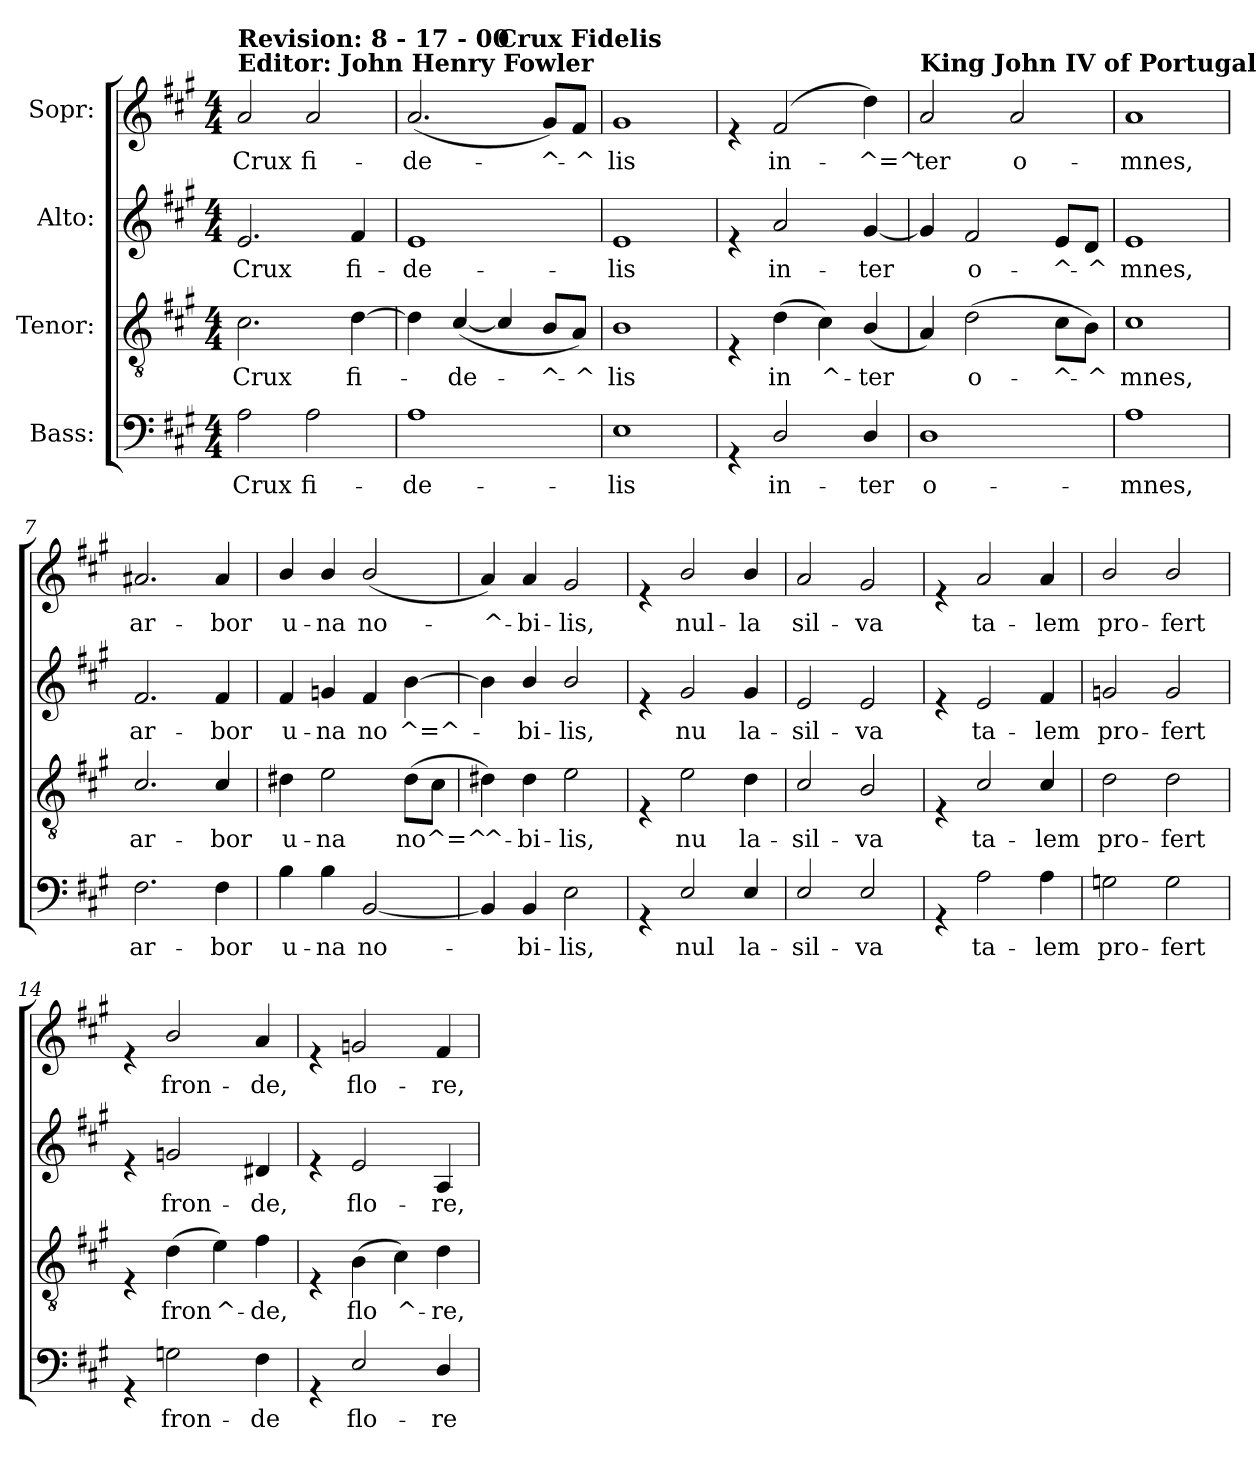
**kern	**text	**kern	**text	**kern	**text	**kern	**text
*part4	*part4	*part3	*part3	*part2	*part2	*part1	*part1
*staff4	*staff4	*staff3	*staff3	*staff2	*staff2	*staff1	*staff1
*I"Bass:	*	*I"Tenor:	*	*I"Alto:	*	*I"Sopr:	*
*clefF4	*	*clefGv2	*	*clefG2	*	*clefG2	*
*k[f#c#g#]	*	*k[f#c#g#]	*	*k[f#c#g#]	*	*k[f#c#g#]	*
*A:	*	*A:	*	*A:	*	*A:	*
*M4/4	*	*M4/4	*	*M4/4	*	*M4/4	*
=1	=1	=1	=1	=1	=1	=1	=1
!	!	!	!	!	!	!LO:TX:a:B:t=Editor&colon;  John Henry Fowler	!
!	!	!	!	!	!	!LO:TX:a:B:t=Revision&colon;  8 - 17 - 00	!
!	!LO:LY:b	!	!LO:LY:b	!	!LO:LY:b	!	!LO:LY:b
2A\	Crux	2.c#\	Crux	2.e/	Crux	2a/	Crux
!	!LO:LY:b	!	!	!	!	!	!LO:LY:b
2A\	fi-	.	.	.	.	2a/	fi-
!	!	!	!LO:LY:b	!	!LO:LY:b	!	!
.	.	[>4d\	fi-	4f#/	fi-	.	.
=2	=2	=2	=2	=2	=2	=2	=2
!	!LO:LY:b	!	!	!	!LO:LY:b	!	!LO:LY:b
*	*	*	*	*	*	*^	*
1A	-de-	4d\]	.	1e	-de-	(<2.a/	2ryy	-de-
!	!	!	!LO:LY:b	!	!	!	!	!
.	.	(<[<4c#/	-de-	.	.	.	.	.
!	!	!	!	!	!	!	!LO:TX:a:B:t=Crux Fidelis	!
.	.	4c#/]	.	.	.	.	2ryy	.
!	!	!	!LO:LY:b	!	!	!	!	!LO:LY:b
.	.	8B/L	-^-	.	.	8g#/L)	.	-^-
!	!	!	!LO:LY:b	!	!	!	!	!LO:LY:b
.	.	8A/J)	-^	.	.	8f#/J	.	-^
=3	=3	=3	=3	=3	=3	=3	=3	=3
!	!LO:LY:b	!	!LO:LY:b	!	!LO:LY:b	!	!	!LO:LY:b
*	*	*	*	*	*	*v	*v	*
1E	-lis	1B	lis	1e	-lis	1g#	lis
=4	=4	=4	=4	=4	=4	=4	=4
4rGG	.	4rE	.	4re	.	4re	.
!	!LO:LY:b	!	!LO:LY:b	!	!LO:LY:b	!	!LO:LY:b
2D/	in-	(>4d\	in	2a/	in-	(<2f#/	in-
!	!	!	!LO:LY:b	!	!	!	!
.	.	4c#\)	^-	.	.	.	.
!	!LO:LY:b	!	!LO:LY:b	!	!LO:LY:b	!	!LO:LY:b
4D/	-ter	(<4B/	-ter	[<4g#/	-ter	4dd\)	-^=^
=5	=5	=5	=5	=5	=5	=5	=5
!	!	!	!	!	!	!LO:TX:a:B:t=King John IV of Portugal	!
!	!LO:LY:b	!	!	!	!	!	!LO:LY:b
1D	o-	4A/)	.	4g#/]	.	2a/	ter
!	!	!	!LO:LY:b	!	!LO:LY:b	!	!
.	.	(>2d\	o-	2f#/	o-	.	.
!	!	!	!	!	!	!	!LO:LY:b
.	.	.	.	.	.	2a/	o-
!	!	!	!LO:LY:b	!	!LO:LY:b	!	!
.	.	8c#\L	-^-	8e/L	-^-	.	.
!	!	!	!LO:LY:b	!	!LO:LY:b	!	!
.	.	8B\J)	-^	8d/J	-^	.	.
=6	=6	=6	=6	=6	=6	=6	=6
!	!LO:LY:b	!	!LO:LY:b	!	!LO:LY:b	!	!LO:LY:b
1A	-mnes,	1c#	mnes,	1e	mnes,	1a	-mnes,
!!LO:LB:g=z
=7	=7	=7	=7	=7	=7	=7	=7
!	!LO:LY:b	!	!LO:LY:b	!	!LO:LY:b	!	!LO:LY:b
2.F#\	ar-	2.c#/	ar-	2.f#/	ar-	2.a#X/	ar-
!	!LO:LY:b	!	!LO:LY:b	!	!LO:LY:b	!	!LO:LY:b
4F#\	-bor	4c#/	-bor	4f#/	-bor	4a#/	-bor
=8	=8	=8	=8	=8	=8	=8	=8
!	!LO:LY:b	!	!LO:LY:b	!	!LO:LY:b	!	!LO:LY:b
4B\	u-	4d#X\	u-	4f#/	u-	4b/	u-
!	!LO:LY:b	!	!LO:LY:b	!	!LO:LY:b	!	!LO:LY:b
4B\	-na	2e\	-na	4gn/	-na	4b/	-na
!	!LO:LY:b	!	!	!	!LO:LY:b	!	!LO:LY:b
[<2BB/	no-	.	.	4f#/	no	(<2b/	no-
!	!	!	!LO:LY:b	!	!LO:LY:b	!	!
.	.	(>8d#\L	no	[>4b\	^=^-	.	.
!	!	!	!LO:LY:b	!	!	!	!
.	.	8c#\J	^=^	.	.	.	.
=9	=9	=9	=9	=9	=9	=9	=9
!	!	!	!LO:LY:b	!	!	!	!LO:LY:b
4BB/]	.	4d#X\)	^-	4b\]	.	4a/)	-^-
!	!LO:LY:b	!	!LO:LY:b	!	!LO:LY:b	!	!LO:LY:b
4BB/	-bi-	4d#\	-bi-	4b/	-bi-	4a/	-bi-
!	!LO:LY:b	!	!LO:LY:b	!	!LO:LY:b	!	!LO:LY:b
2E\	-lis,	2e\	-lis,	2b/	-lis,	2g#/	-lis,
=10	=10	=10	=10	=10	=10	=10	=10
4rGG	.	4rE	.	4re	.	4re	.
!	!LO:LY:b	!	!LO:LY:b	!	!LO:LY:b	!	!LO:LY:b
2E/	nul	2e\	nu	2g#/	nu	2b/	nul-
!	!LO:LY:b	!	!LO:LY:b	!	!LO:LY:b	!	!LO:LY:b
4E/	la-	4d\	la-	4g#/	la-	4b/	-la
=11	=11	=11	=11	=11	=11	=11	=11
!	!LO:LY:b	!	!LO:LY:b	!	!LO:LY:b	!	!LO:LY:b
2E/	-sil-	2c#/	-sil-	2e/	-sil-	2a/	sil-
!	!LO:LY:b	!	!LO:LY:b	!	!LO:LY:b	!	!LO:LY:b
2E/	-va	2B/	-va	2e/	-va	2g#/	-va
=12	=12	=12	=12	=12	=12	=12	=12
4rGG	.	4rE	.	4re	.	4re	.
!	!LO:LY:b	!	!LO:LY:b	!	!LO:LY:b	!	!LO:LY:b
2A\	ta-	2c#/	ta-	2e/	ta-	2a/	ta-
!	!LO:LY:b	!	!LO:LY:b	!	!LO:LY:b	!	!LO:LY:b
4A\	-lem	4c#/	-lem	4f#/	-lem	4a/	-lem
!!LO:LB:g=z
=13	=13	=13	=13	=13	=13	=13	=13
!	!LO:LY:b	!	!LO:LY:b	!	!LO:LY:b	!	!LO:LY:b
2Gn\	pro-	2d\	pro-	2gn/	pro-	2b/	pro-
!	!LO:LY:b	!	!LO:LY:b	!	!LO:LY:b	!	!LO:LY:b
2G\	-fert	2d\	-fert	2g/	-fert	2b/	-fert
=14	=14	=14	=14	=14	=14	=14	=14
4rGG	.	4rE	.	4re	.	4re	.
!	!LO:LY:b	!	!LO:LY:b	!	!LO:LY:b	!	!LO:LY:b
2Gn\	fron-	(>4d\	fron	2gn/	fron-	2b/	fron-
!	!	!	!LO:LY:b	!	!	!	!
.	.	4e\)	^-	.	.	.	.
!	!LO:LY:b	!	!LO:LY:b	!	!LO:LY:b	!	!LO:LY:b
4F#\	-de	4f#\	-de,	4d#X/	-de,	4a/	-de,
=15	=15	=15	=15	=15	=15	=15	=15
4rGG	.	4rE	.	4re	.	4re	.
!	!LO:LY:b	!	!LO:LY:b	!	!LO:LY:b	!	!LO:LY:b
2E/	flo-	(>4B\	flo	2e/	flo-	2gn/	flo-
!	!	!	!LO:LY:b	!	!	!	!
.	.	4c#\)	^-	.	.	.	.
!	!LO:LY:b	!	!LO:LY:b	!	!LO:LY:b	!	!LO:LY:b
4D/	-re	4d\	-re,	4A/	-re,	4f#/	-re,
=	=	=	=	=	=	=	=
*-	*-	*-	*-	*-	*-	*-	*-
